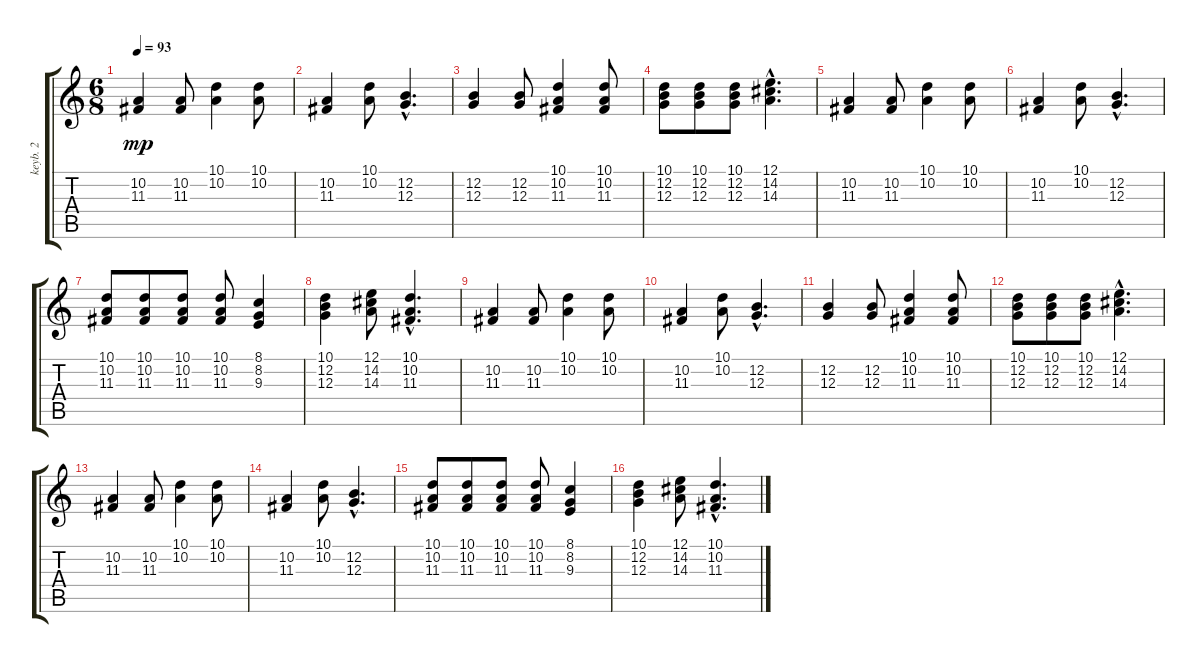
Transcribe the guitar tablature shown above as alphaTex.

\track ("keyb. 2" "keyb. 2") {instrument recorder}
\staff {score tabs}
\tuning (E4 B3 G3 D3 A2 E2) {hide}
\ts (6 8)
\tempo 93
\clef g2
\ks c
(10.2 11.3).4{dy mp} (10.2 11.3).8 (10.1 10.2).4 (10.1 10.2).8 |
(10.2 11.3).4 (10.1 10.2).8 (12.2{hac} 12.3{hac}).4{d} |
(12.2 12.3).4 (12.2 12.3).8 (10.1 10.2 11.3).4 (10.1 10.2 11.3).8 |
(10.1 12.2 12.3).8 (10.1 12.2 12.3).8 (10.1 12.2 12.3).8 (12.1{hac} 14.2{hac} 14.3{hac}).4{d} |
(10.2 11.3).4 (10.2 11.3).8 (10.1 10.2).4 (10.1 10.2).8 |
(10.2 11.3).4 (10.1 10.2).8 (12.2{hac} 12.3{hac}).4{d} |
(10.1 10.2 11.3).8 (10.1 10.2 11.3).8 (10.1 10.2 11.3).8 (10.1 10.2 11.3).8 (8.1 8.2 9.3).4 |
(10.1 12.2 12.3).4 (12.1 14.2 14.3).8 (10.1{hac} 10.2{hac} 11.3{hac}).4{d} |
(10.2 11.3).4 (10.2 11.3).8 (10.1 10.2).4 (10.1 10.2).8 |
(10.2 11.3).4 (10.1 10.2).8 (12.2{hac} 12.3{hac}).4{d} |
(12.2 12.3).4 (12.2 12.3).8 (10.1 10.2 11.3).4 (10.1 10.2 11.3).8 |
(10.1 12.2 12.3).8 (10.1 12.2 12.3).8 (10.1 12.2 12.3).8 (12.1{hac} 14.2{hac} 14.3{hac}).4{d} |
(10.2 11.3).4 (10.2 11.3).8 (10.1 10.2).4 (10.1 10.2).8 |
(10.2 11.3).4 (10.1 10.2).8 (12.2{hac} 12.3{hac}).4{d} |
(10.1 10.2 11.3).8 (10.1 10.2 11.3).8 (10.1 10.2 11.3).8 (10.1 10.2 11.3).8 (8.1 8.2 9.3).4 |
(10.1 12.2 12.3).4 (12.1 14.2 14.3).8 (10.1{hac} 10.2{hac} 11.3{hac}).4{d}
